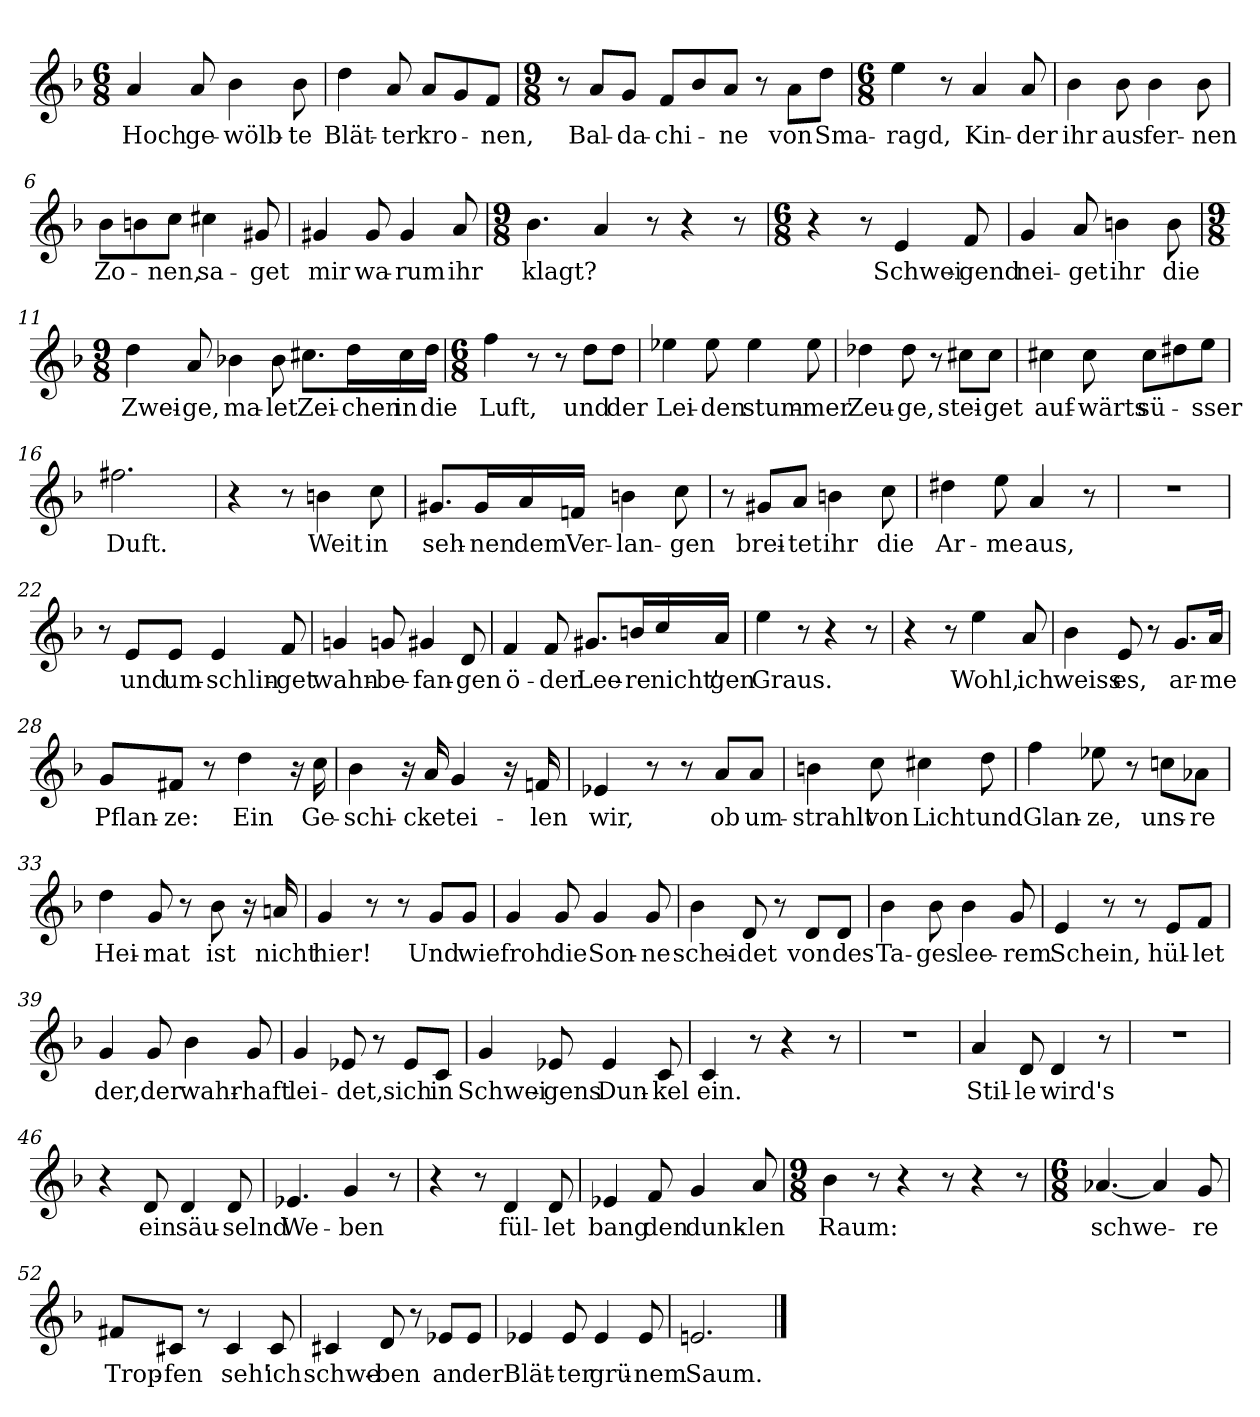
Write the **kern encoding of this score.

**kern	**text
*part1	*part1
*staff1	*staff1
*clefG2	*
*k[b-]	*
*M6/8	*
=1	=1
!	!LO:LY:b
4a/	Hoch
!	!LO:LY:b
8a/	ge-
!	!LO:LY:b
4b-\	-wölb-
!	!LO:LY:b
8b-\	-te
=2	=2
!	!LO:LY:b
4dd\	Blät-
!	!LO:LY:b
8a/	-ter
!	!LO:LY:b
8a/L	-kro-
8g/	.
!	!LO:LY:b
8f/J	-nen,
=3	=3
*M9/8	*
8r	.
!	!LO:LY:b
8a/L	Bal-
!	!LO:LY:b
8g/J	-da-
!	!LO:LY:b
8f/L	-chi-
8b-/	.
!	!LO:LY:b
8a/J	-ne
8r	.
!	!LO:LY:b
8a\L	von
!	!LO:LY:b
8dd\J	Sma-
=4	=4
*M6/8	*
!	!LO:LY:b
4ee\	-ragd,
8r	.
!	!LO:LY:b
4a/	Kin-
!	!LO:LY:b
8a/	-der
=5	=5
!	!LO:LY:b
4b-\	ihr
!	!LO:LY:b
8b-\	aus
!	!LO:LY:b
4b-\	fer-
!	!LO:LY:b
8b-\	-nen
=6	=6
!	!LO:LY:b
8b-\L	Zo-
8bn\	.
!	!LO:LY:b
8cc\J	-nen,
!	!LO:LY:b
4cc#X\	sa-
!	!LO:LY:b
8g#X/	-get
!!LO:LB:g=z
=7	=7
!	!LO:LY:b
4g#X/	mir
!	!LO:LY:b
8g#/	wa-
!	!LO:LY:b
4g#/	-rum
!	!LO:LY:b
8a/	ihr
=8	=8
*M9/8	*
!	!LO:LY:b
4.b-\	klagt?
4a/	.
8r	.
4r	.
8r	.
=9	=9
*M6/8	*
4r	.
8r	.
!	!LO:LY:b
4e/	Schwei-
!	!LO:LY:b
8f/	-gend
=10	=10
!	!LO:LY:b
4g/	nei-
!	!LO:LY:b
8a/	-get
!	!LO:LY:b
4bn\	ihr
!	!LO:LY:b
8b\	die
=11	=11
*M9/8	*
!	!LO:LY:b
4dd\	Zwei-
!	!LO:LY:b
8a/	-ge,
!	!LO:LY:b
4b-X\	ma-
!	!LO:LY:b
8b-\	-let
!	!LO:LY:b
8.cc#X\L	Zei-
!	!LO:LY:b
16dd\L	-chen
!	!LO:LY:b
16cc#\	in
!	!LO:LY:b
16dd\JJ	die
!!LO:LB:g=z
=12	=12
*M6/8	*
!	!LO:LY:b
4ff\	Luft,
8r	.
8r	.
!	!LO:LY:b
8dd\L	und
!	!LO:LY:b
8dd\J	der
=13	=13
!	!LO:LY:b
4ee-X\	Lei-
!	!LO:LY:b
8ee-\	-den
!	!LO:LY:b
4ee-\	stum-
!	!LO:LY:b
8ee-\	-mer
=14	=14
!	!LO:LY:b
4dd-X\	Zeu-
!	!LO:LY:b
8dd-\	-ge,
8r	.
!	!LO:LY:b
8cc#X\L	stei-
!	!LO:LY:b
8cc#\J	-get
=15	=15
!	!LO:LY:b
4cc#X\	auf-
!	!LO:LY:b
8cc#\	-wärts
!	!LO:LY:b
8cc#\L	sü-
8dd#X\	.
!	!LO:LY:b
8ee\J	-sser
=16	=16
!	!LO:LY:b
2.ff#X\	Duft.
=17	=17
4r	.
8r	.
!	!LO:LY:b
4bn\	Weit
!	!LO:LY:b
8cc\	in
!!LO:LB:g=z
=18	=18
!	!LO:LY:b
8.g#X/L	seh-
!	!LO:LY:b
16g#/L	-nen
!	!LO:LY:b
16a/	dem
!	!LO:LY:b
16fn/JJ	Ver-
!	!LO:LY:b
4bn\	-lan-
!	!LO:LY:b
8cc\	-gen
=19	=19
8r	.
!	!LO:LY:b
8g#X/L	brei-
!	!LO:LY:b
8a/J	-tet
!	!LO:LY:b
4bn\	ihr
!	!LO:LY:b
8cc\	die
=20	=20
!	!LO:LY:b
4dd#X\	Ar-
!	!LO:LY:b
8ee\	-me
!	!LO:LY:b
4a/	aus,
8r	.
=21	=21
2.r	.
=22	=22
8r	.
!	!LO:LY:b
8e/L	und
!	!LO:LY:b
8e/J	um-
!	!LO:LY:b
4e/	-schlin-
!	!LO:LY:b
8f/	-get
=23	=23
!	!LO:LY:b
4gn/	wahn-
!	!LO:LY:b
8gn/	-be-
!	!LO:LY:b
4g#X/	-fan-
!	!LO:LY:b
8d/	-gen
!!LO:LB:g=z
=24	=24
!	!LO:LY:b
4f/	ö-
!	!LO:LY:b
8f/	-der
!	!LO:LY:b
8.g#X/L	Lee-
!	!LO:LY:b
16bn/L	-re
!	!LO:LY:b
16cc/	nicht'
!	!LO:LY:b
16a/JJ	-gen
=25	=25
!	!LO:LY:b
4ee\	Graus.
8r	.
4r	.
8r	.
=26	=26
4r	.
8r	.
!	!LO:LY:b
4ee\	Wohl,
!	!LO:LY:b
8a/	ich
=27	=27
!	!LO:LY:b
4b-\	weiss
!	!LO:LY:b
8e/	es,
8r	.
!	!LO:LY:b
8.g/L	ar-
!	!LO:LY:b
16a/Jk	-me
=28	=28
!	!LO:LY:b
8g/L	Pflan-
!	!LO:LY:b
8f#X/J	-ze:
8r	.
!	!LO:LY:b
4dd\	Ein
16r	.
!	!LO:LY:b
16cc\	Ge-
=29	=29
!	!LO:LY:b
4b-\	schi-
16r	.
!	!LO:LY:b
16a/	-cke
!	!LO:LY:b
4g/	tei-
16r	.
!	!LO:LY:b
16fn/	-len
!!LO:LB:g=z
=30	=30
!	!LO:LY:b
4e-X/	wir,
8r	.
8r	.
!	!LO:LY:b
8a/L	ob
!	!LO:LY:b
8a/J	um-
=31	=31
!	!LO:LY:b
4bn\	-strahlt
!	!LO:LY:b
8cc\	von
!	!LO:LY:b
4cc#X\	Licht
!	!LO:LY:b
8dd\	und
=32	=32
!	!LO:LY:b
4ff\	Glan-
!	!LO:LY:b
8ee-X\	-ze,
8r	.
!	!LO:LY:b
8ccn\L	uns-
!	!LO:LY:b
8a-X\J	-re
=33	=33
!	!LO:LY:b
4dd\	Hei-
!	!LO:LY:b
8g/	-mat
8r	.
!	!LO:LY:b
8b-\	ist
16r	.
!	!LO:LY:b
16an/	nicht
=34	=34
!	!LO:LY:b
4g/	hier!
8r	.
8r	.
!	!LO:LY:b
8g/L	Und
!	!LO:LY:b
8g/J	wie
=35	=35
!	!LO:LY:b
4g/	froh
!	!LO:LY:b
8g/	die
!	!LO:LY:b
4g/	Son-
!	!LO:LY:b
8g/	-ne
!!LO:LB:g=z
=36	=36
!	!LO:LY:b
4b-\	schei-
!	!LO:LY:b
8d/	-det
8r	.
!	!LO:LY:b
8d/L	von
!	!LO:LY:b
8d/J	des
=37	=37
!	!LO:LY:b
4b-\	Ta-
!	!LO:LY:b
8b-\	-ges
!	!LO:LY:b
4b-\	lee-
!	!LO:LY:b
8g/	-rem
=38	=38
!	!LO:LY:b
4e/	Schein,
8r	.
8r	.
!	!LO:LY:b
8e/L	hül-
!	!LO:LY:b
8f/J	-let
=39	=39
!	!LO:LY:b
4g/	der,
!	!LO:LY:b
8g/	der
!	!LO:LY:b
4b-\	wahr-
!	!LO:LY:b
8g/	-haft
=40	=40
!	!LO:LY:b
4g/	lei-
!	!LO:LY:b
8e-X/	-det,
8r	.
!	!LO:LY:b
8e-/L	sich
!	!LO:LY:b
8c/J	in
=41	=41
!	!LO:LY:b
4g/	Schwei-
!	!LO:LY:b
8e-X/	-gens
!	!LO:LY:b
4e-/	Dun-
!	!LO:LY:b
8c/	-kel
!!LO:LB:g=z
=42	=42
!	!LO:LY:b
4c/	ein.
8r	.
4r	.
8r	.
=43	=43
2.r	.
=44	=44
!	!LO:LY:b
4a/	Stil-
!	!LO:LY:b
8d/	-le
!	!LO:LY:b
4d/	wird's
8r	.
=45	=45
2.r	.
=46	=46
4r	.
!	!LO:LY:b
8d/	ein
!	!LO:LY:b
4d/	säu-
!	!LO:LY:b
8d/	-selnd
=47	=47
!	!LO:LY:b
4.e-X/	We-
!	!LO:LY:b
4g/	-ben
8r	.
=48	=48
4r	.
8r	.
!	!LO:LY:b
4d/	fül-
!	!LO:LY:b
8d/	-let
=49	=49
!	!LO:LY:b
4e-X/	bang
!	!LO:LY:b
8f/	den
!	!LO:LY:b
4g/	dunk-
!	!LO:LY:b
8a/	-len
=50	=50
*M9/8	*
!	!LO:LY:b
4b-\	Raum:
8r	.
4r	.
8r	.
4r	.
8r	.
!!LO:LB:g=z
=51	=51
*M6/8	*
!	!LO:LY:b
[4.a-X/	schwe-
4a-/]	.
!	!LO:LY:b
8g/	-re
=52	=52
!	!LO:LY:b
8f#X/L	Trop-
!	!LO:LY:b
8c#X/J	-fen
8r	.
!	!LO:LY:b
4c#/	seh'
!	!LO:LY:b
8c#/	ich
=53	=53
!	!LO:LY:b
4c#X/	schwe-
!	!LO:LY:b
8d/	-ben
8r	.
!	!LO:LY:b
8e-X/L	an
!	!LO:LY:b
8e-/J	der
=54	=54
!	!LO:LY:b
4e-X/	Blät-
!	!LO:LY:b
8e-/	-ter
!	!LO:LY:b
4e-/	grü-
!	!LO:LY:b
8e-/	-nem
=55	=55
!	!LO:LY:b
2.en/	Saum.
==	==
*-	*-
